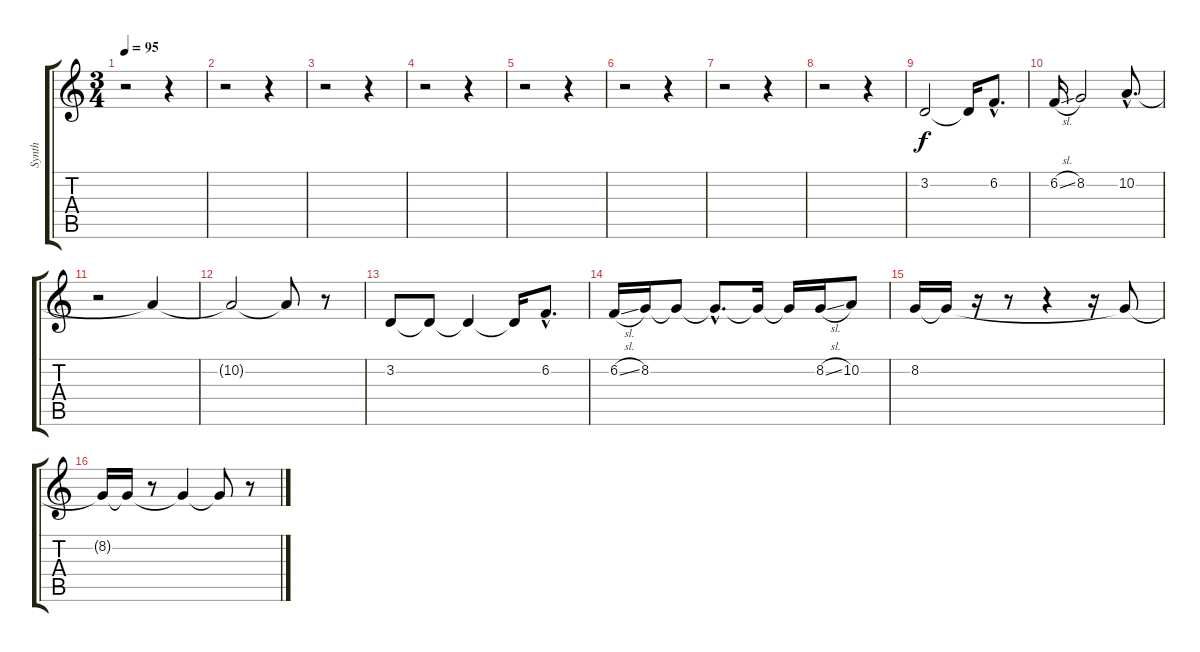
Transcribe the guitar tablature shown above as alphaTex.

\track ("Synth" "Synth") {instrument lead3calliope}
\staff {score tabs}
\tuning (E4 B3 G3 D3 A2 E2) {hide}
\ts (3 4)
\tempo 95
\clef g2
\ks c
r.2{dy f instrument lead3calliope} r.4 |
r.2 r.4 |
r.2 r.4 |
r.2 r.4 |
r.2 r.4 |
r.2 r.4 |
r.2 r.4 |
r.2 r.4 |
3.2.2 3.2{t}.16 6.2{hac}.8{d} |
6.2{sl}.16 8.2.2 10.2{hac}.8{d} |
r.2 10.2{t}.4 |
10.2{t}.2 10.2{t}.8 r.8 |
3.2.8 3.2{t}.8 3.2{t}.4 3.2{t}.16 6.2{hac}.8{d} |
6.2{sl}.16 8.2.16 8.2{t}.8 8.2{hac t}.8{d} 8.2{t}.16 8.2{t}.16 8.2{sl}.16 10.2.8 |
8.2.16 8.2{t}.16 r.16 r.8 r.4 r.16 8.2{t}.8 |
8.2{t}.16 8.2{t}.16 r.8 8.2{t}.4 8.2{t}.8 r.8
